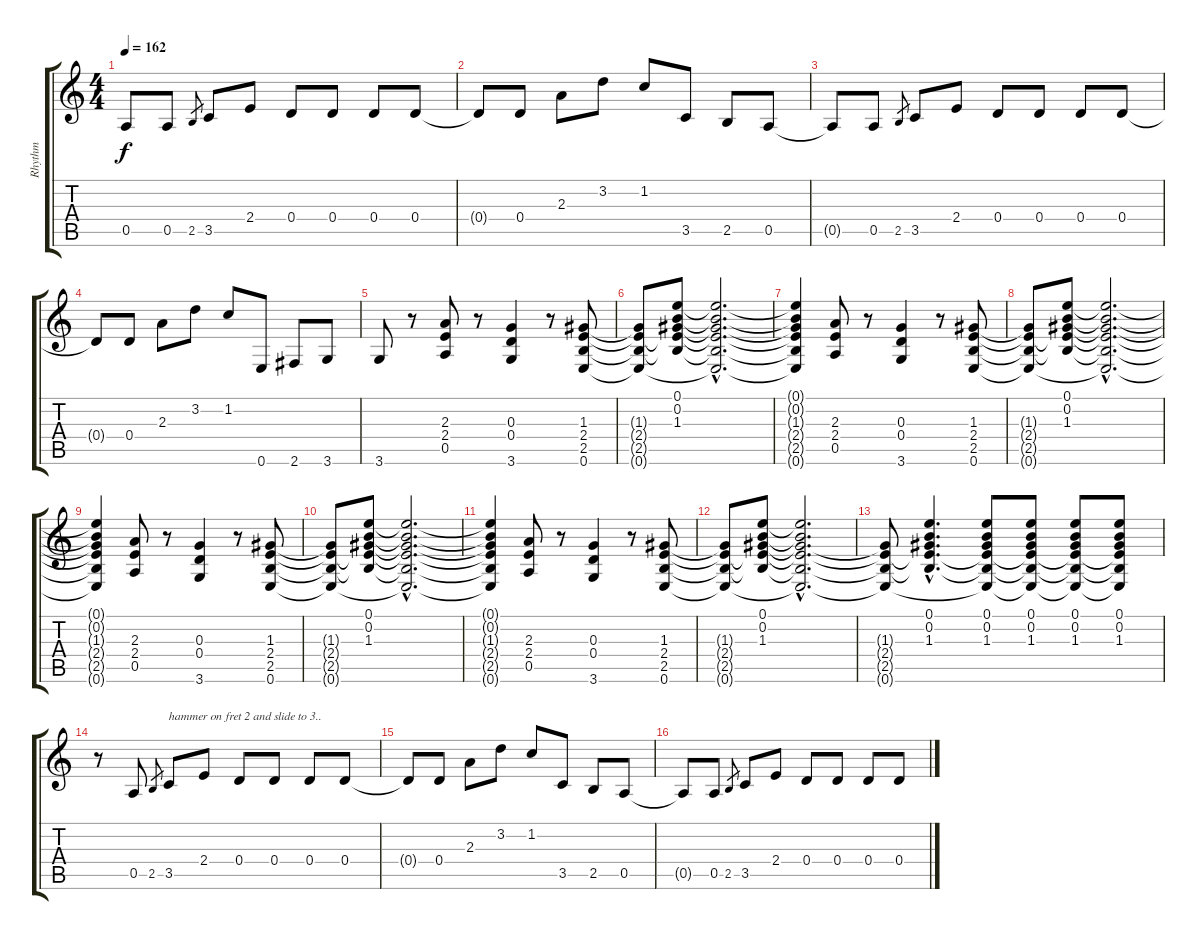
\track ("Rhythm" "Rhythm") {instrument electricguitarclean}
\staff {score tabs}
\tuning (E4 B3 G3 D3 A2 E2) {hide}
\ts (4 4)
\tempo 162
\clef g2
\ks c
0.5{t}.8{dy f} 0.5.8 2.5.8{gr} 3.5.8 2.4.8 0.4.8 0.4.8 0.4.8 0.4.8 |
0.4{t}.8 0.4.8 2.3.8 3.2.8 1.2.8 3.5.8 2.5.8 0.5.8 |
0.5{t}.8 0.5.8 2.5.8{gr} 3.5.8 2.4.8 0.4.8 0.4.8 0.4.8 0.4.8 |
0.4{t}.8 0.4.8 2.3.8 3.2.8 1.2.8 0.6.8 2.6.8 3.6.8 |
3.6.8 r.8 (2.3 2.4 0.5).8{volume 11} r.8 (0.3 0.4 3.6).4 r.8 (1.3 2.4 2.5 0.6).8 |
(1.3{t} 2.4{t} 2.5{t} 0.6{t}).8 (0.1 0.2 1.3 2.4{t} 2.5{t}).8 (0.1{hac t} 0.2{hac t} 1.3{hac t} 2.4{hac t} 2.5{hac t} 0.6{hac t}).2{d} |
(0.1{t} 0.2{t} 1.3{t} 2.4{t} 2.5{t} 0.6{t}).4 (2.3 2.4 0.5).8 r.8 (0.3 0.4 3.6).4 r.8 (1.3 2.4 2.5 0.6).8 |
(1.3{t} 2.4{t} 2.5{t} 0.6{t}).8 (0.1 0.2 1.3 2.4{t} 2.5{t}).8 (0.1{hac t} 0.2{hac t} 1.3{hac t} 2.4{hac t} 2.5{hac t} 0.6{hac t}).2{d} |
(0.1{t} 0.2{t} 1.3{t} 2.4{t} 2.5{t} 0.6{t}).4 (2.3 2.4 0.5).8 r.8 (0.3 0.4 3.6).4 r.8 (1.3 2.4 2.5 0.6).8 |
(1.3{t} 2.4{t} 2.5{t} 0.6{t}).8 (0.1 0.2 1.3 2.4{t} 2.5{t}).8 (0.1{hac t} 0.2{hac t} 1.3{hac t} 2.4{hac t} 2.5{hac t} 0.6{hac t}).2{d} |
(0.1{t} 0.2{t} 1.3{t} 2.4{t} 2.5{t} 0.6{t}).4 (2.3 2.4 0.5).8 r.8 (0.3 0.4 3.6).4 r.8 (1.3 2.4 2.5 0.6).8 |
(1.3{t} 2.4{t} 2.5{t} 0.6{t}).8 (0.1 0.2 1.3 2.4{t} 2.5{t}).8 (0.1{hac t} 0.2{hac t} 1.3{hac t} 2.4{hac t} 2.5{hac t} 0.6{hac t}).2{d} |
(1.3{t} 2.4{t} 2.5{t} 0.6{t}).8 (0.1{hac} 0.2{hac} 1.3{hac} 2.4{hac t} 2.5{hac t}).4{d} (0.1 0.2 1.3 2.4{t} 2.5{t} 0.6{t}).8 (0.1 0.2 1.3 2.4{t} 2.5{t} 0.6{t}).8 (0.1 0.2 1.3 2.4{t} 2.5{t} 0.6{t}).8 (0.1 0.2 1.3 2.4{t} 2.5{t} 0.6{t}).8 |
r.8 0.5.8{volume 10} 2.5.8{gr} 3.5.8{txt "hammer on fret 2 and slide to 3.."} 2.4.8 0.4.8 0.4.8 0.4.8 0.4.8 |
0.4{t}.8 0.4.8 2.3.8 3.2.8 1.2.8 3.5.8 2.5.8 0.5.8 |
0.5{t}.8 0.5.8 2.5.8{gr} 3.5.8 2.4.8 0.4.8 0.4.8 0.4.8 0.4.8
